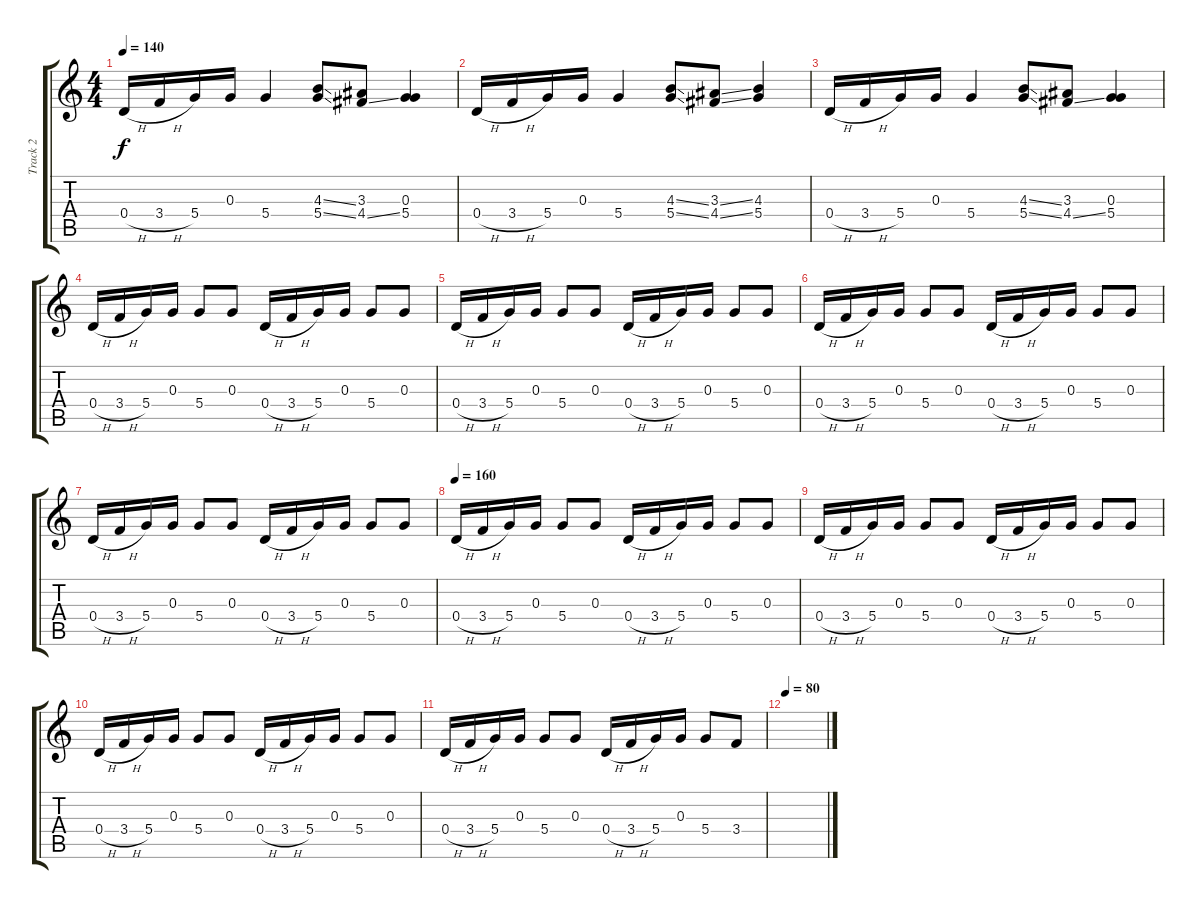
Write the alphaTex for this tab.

\track ("Track 2" "Track 2") {instrument acousticguitarsteel}
\staff {score tabs}
\tuning (E4 B3 G3 D3 A2 D2) {hide}
\ts (4 4)
\tempo 140
\clef g2
\ks c
0.4{h}.16{dy f} 3.4{h}.16 5.4.16 0.3.16 5.4.4 (4.3{ss} 5.4{ss}).8 (3.3 4.4{ss}).8 (0.3 5.4).4 |
0.4{h}.16 3.4{h}.16 5.4.16 0.3.16 5.4.4 (4.3{ss} 5.4{ss}).8 (3.3{ss} 4.4{ss}).8 (4.3 5.4).4 |
0.4{h}.16 3.4{h}.16 5.4.16 0.3.16 5.4.4 (4.3{ss} 5.4{ss}).8 (3.3 4.4{ss}).8 (0.3 5.4).4 |
0.4{h}.16 3.4{h}.16 5.4.16 0.3.16 5.4.8 0.3.8 0.4{h}.16 3.4{h}.16 5.4.16 0.3.16 5.4.8 0.3.8 |
0.4{h}.16 3.4{h}.16 5.4.16 0.3.16 5.4.8 0.3.8 0.4{h}.16 3.4{h}.16 5.4.16 0.3.16 5.4.8 0.3.8 |
0.4{h}.16 3.4{h}.16 5.4.16 0.3.16 5.4.8 0.3.8 0.4{h}.16 3.4{h}.16 5.4.16 0.3.16 5.4.8 0.3.8 |
0.4{h}.16 3.4{h}.16 5.4.16 0.3.16 5.4.8 0.3.8 0.4{h}.16 3.4{h}.16 5.4.16 0.3.16 5.4.8 0.3.8 |
\tempo 160
0.4{h}.16 3.4{h}.16 5.4.16 0.3.16 5.4.8 0.3.8 0.4{h}.16 3.4{h}.16 5.4.16 0.3.16 5.4.8 0.3.8 |
0.4{h}.16 3.4{h}.16 5.4.16 0.3.16 5.4.8 0.3.8 0.4{h}.16 3.4{h}.16 5.4.16 0.3.16 5.4.8 0.3.8 |
0.4{h}.16 3.4{h}.16 5.4.16 0.3.16 5.4.8 0.3.8 0.4{h}.16 3.4{h}.16 5.4.16 0.3.16 5.4.8 0.3.8 |
0.4{h}.16 3.4{h}.16 5.4.16 0.3.16 5.4.8 0.3.8 0.4{h}.16 3.4{h}.16 5.4.16 0.3.16 5.4.8 3.4.8 |
\tempo 80
